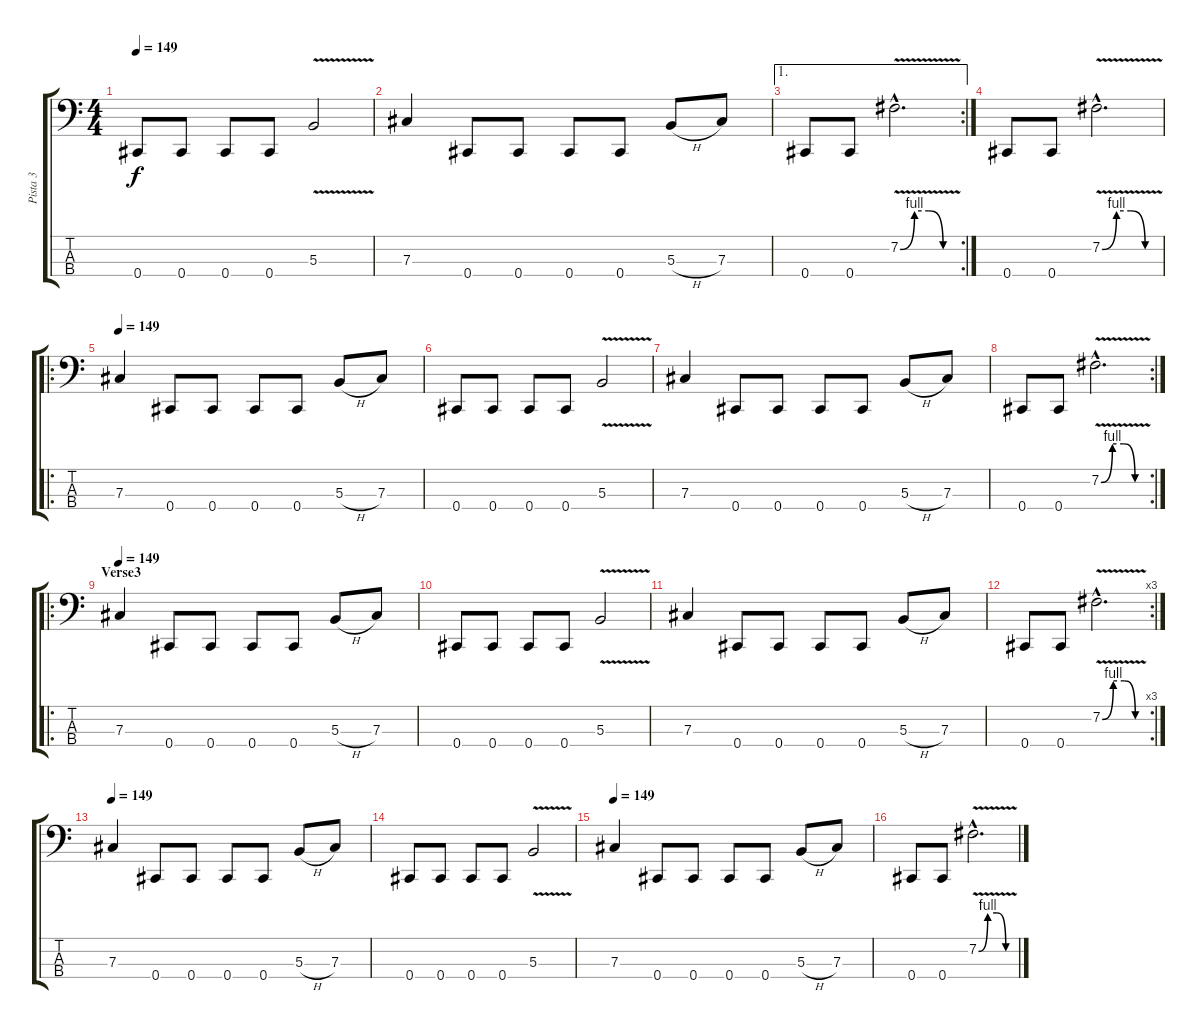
\track ("Pista 3" "Pista 3") {instrument electricbassfinger}
\staff {score tabs}
\tuning (E2 B1 Gb1 Db1) {hide}
\ts (4 4)
\tempo 149
\clef f4
\ks c
0.4.8{dy f} 0.4.8 0.4.8 0.4.8 5.3{v}.2 |
7.3.4 0.4.8 0.4.8 0.4.8 0.4.8 5.3{h}.8 7.3.8 |
\ae 1
\rc 2
0.4.8 0.4.8 7.2{be (custom 0 0 15 4 30 4 45 0 60 0) v hac}.2{d} |
0.4.8 0.4.8 7.2{be (custom 0 0 15 4 30 4 45 0 60 0) v hac}.2{d} |
\ro
\tempo 149
7.3.4 0.4.8 0.4.8 0.4.8 0.4.8 5.3{h}.8 7.3.8 |
0.4.8 0.4.8 0.4.8 0.4.8 5.3{v}.2 |
7.3.4 0.4.8 0.4.8 0.4.8 0.4.8 5.3{h}.8 7.3.8 |
\rc 2
0.4.8 0.4.8 7.2{be (custom 0 0 15 4 30 4 45 0 60 0) v hac}.2{d} |
\ro
\section ("" "Verse3")
\tempo 149
7.3.4 0.4.8 0.4.8 0.4.8 0.4.8 5.3{h}.8 7.3.8 |
0.4.8 0.4.8 0.4.8 0.4.8 5.3{v}.2 |
7.3.4 0.4.8 0.4.8 0.4.8 0.4.8 5.3{h}.8 7.3.8 |
\rc 3
0.4.8 0.4.8 7.2{be (custom 0 0 15 4 30 4 45 0 60 0) v hac}.2{d} |
\tempo 149
7.3.4 0.4.8 0.4.8 0.4.8 0.4.8 5.3{h}.8 7.3.8 |
0.4.8 0.4.8 0.4.8 0.4.8 5.3{v}.2 |
\tempo 149
7.3.4 0.4.8 0.4.8 0.4.8 0.4.8 5.3{h}.8 7.3.8 |
0.4.8 0.4.8 7.2{be (custom 0 0 15 4 30 4 45 0 60 0) v hac}.2{d}
